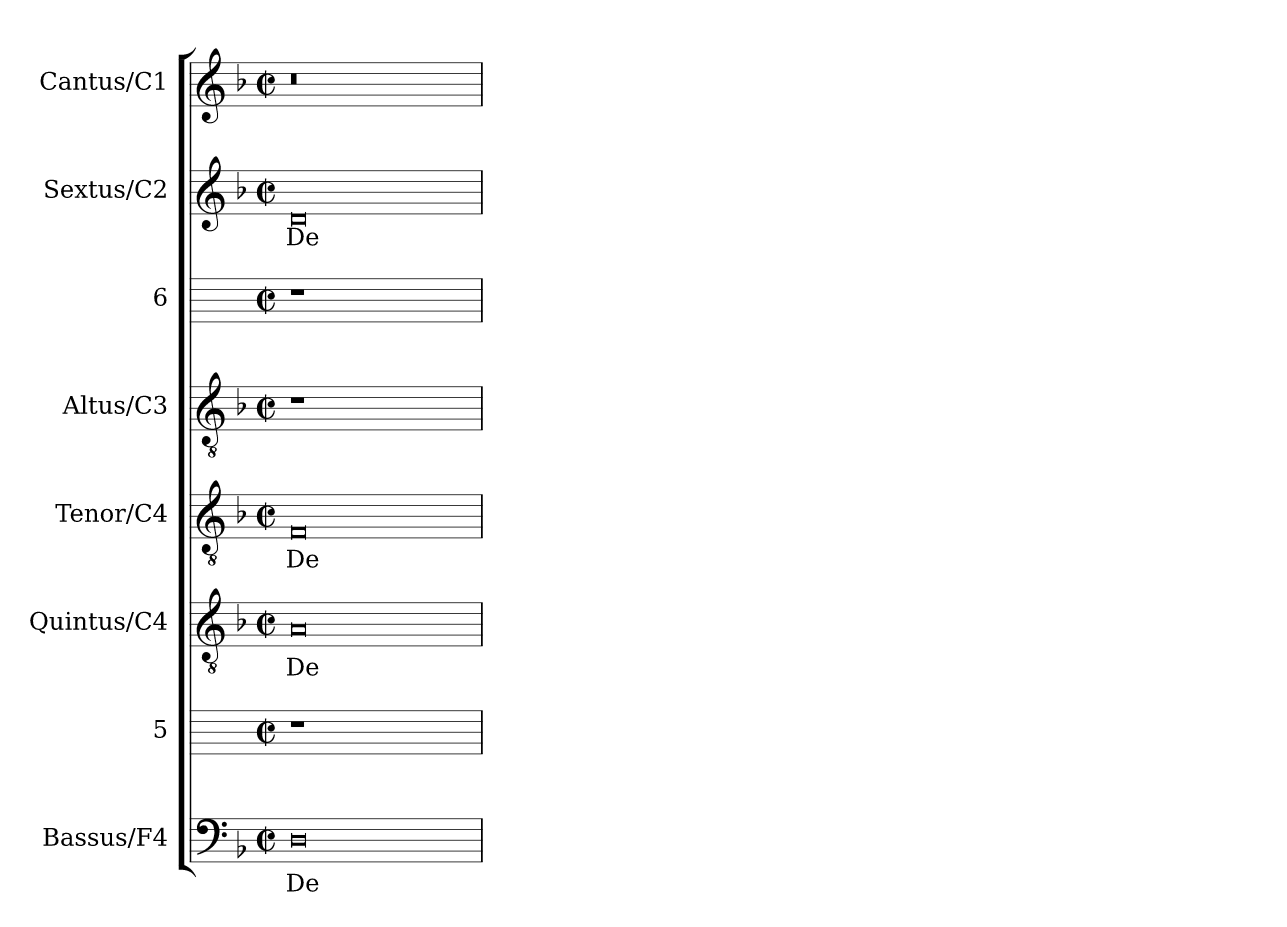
**kern	**text	**kern	**kern	**text	**kern	**text	**kern	**kern	**kern	**text	**kern
*part8	*part8	*part7	*part6	*part6	*part5	*part5	*part4	*part3	*part2	*part2	*part1
*staff8	*staff8	*staff7	*staff6	*staff6	*staff5	*staff5	*staff4	*staff3	*staff2	*staff2	*staff1
*I"Bassus/F4	*	*I"5	*I"Quintus/C4	*	*I"Tenor/C4	*	*I"Altus/C3	*I"6	*I"Sextus/C2	*	*I"Cantus/C1
*I'B	*	*	*	*	*I'T	*	*I'A	*	*	*	*I'C
!!LO:PB:g=z
*stria5	*	*stria5	*stria5	*	*stria5	*	*stria5	*stria5	*stria5	*	*stria5
*clefF4	*	*	*clefGv2	*	*clefGv2	*	*clefGv2	*	*clefG2	*	*clefG2
*k[b-]	*	*k[]	*k[b-]	*	*k[b-]	*	*k[b-]	*k[]	*k[b-]	*	*k[b-]
*F:	*	*C:	*F:	*	*F:	*	*F:	*C:	*F:	*	*F:
*M2/2	*	*M2/2	*M2/2	*	*M2/2	*	*M2/2	*M2/2	*M2/2	*	*M2/2
*met(c|)	*	*met(c|)	*met(c|)	*	*met(c|)	*	*met(c|)	*met(c|)	*met(c|)	*	*met(c|)
=1	=1	=1	=1	=1	=1	=1	=1	=1	=1	=1	=1
!	!LO:LY:b:cj	!	!	!LO:LY:b:cj	!	!LO:LY:b:cj	!	!	!	!LO:LY:b:cj	!
0D	De-	1r	0A	De-	0F	De-	1r	1r	0d	De-	0r
.	.	1ryy	.	.	.	.	1ryy	1ryy	.	.	.
=	=	=	=	=	=	=	=	=	=	=	=
*-	*-	*-	*-	*-	*-	*-	*-	*-	*-	*-	*-
